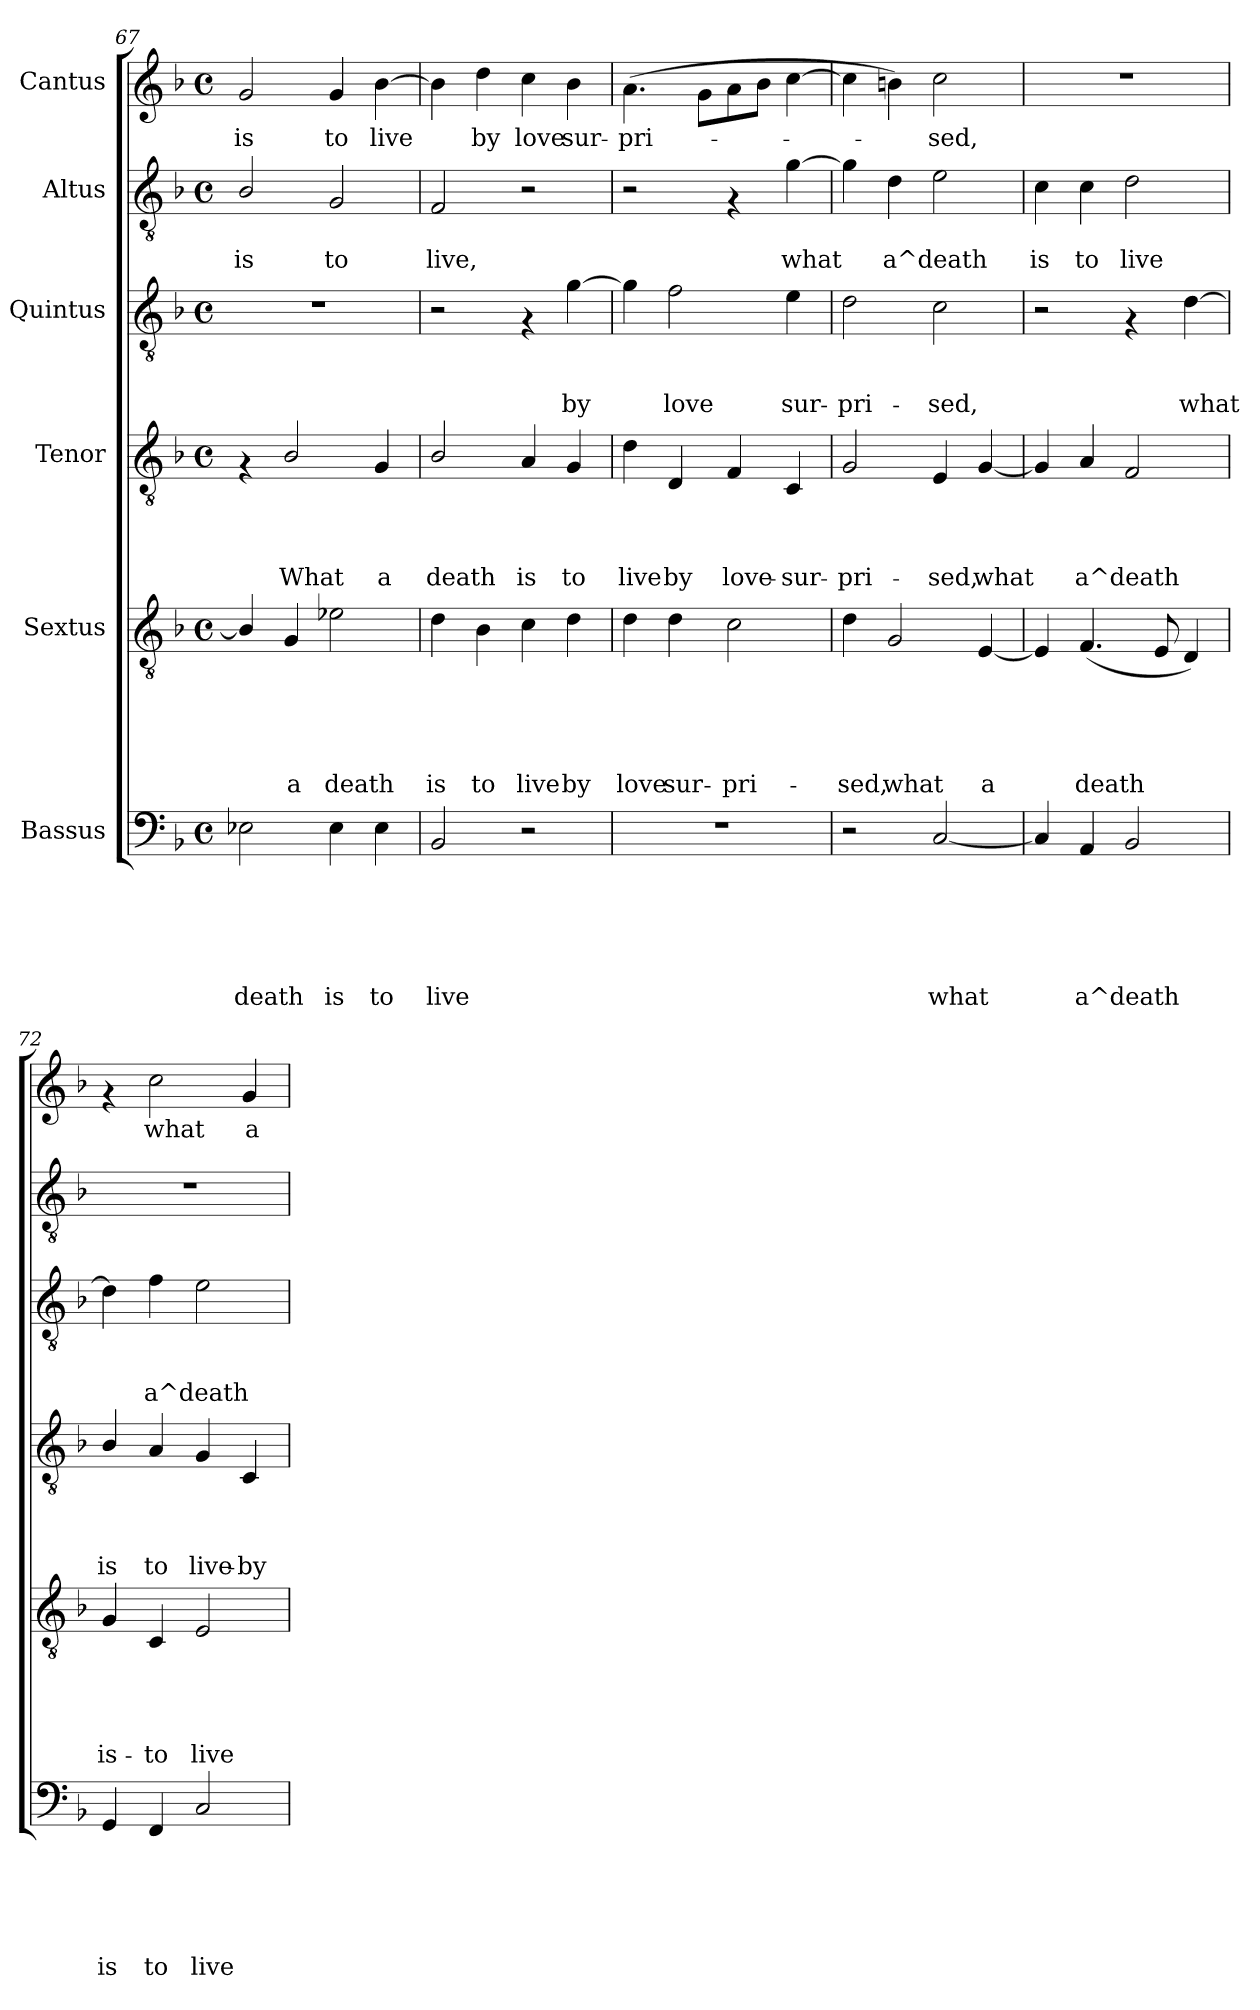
**kern	**text	**text	**text	**text	**text	**text	**kern	**text	**text	**text	**text	**text	**kern	**text	**text	**text	**text	**kern	**text	**text	**text	**kern	**text	**text	**kern	**text
*part6	*part6	*part6	*part6	*part6	*part6	*part6	*part5	*part5	*part5	*part5	*part5	*part5	*part4	*part4	*part4	*part4	*part4	*part3	*part3	*part3	*part3	*part2	*part2	*part2	*part1	*part1
*staff6	*staff6	*staff6	*staff6	*staff6	*staff6	*staff6	*staff5	*staff5	*staff5	*staff5	*staff5	*staff5	*staff4	*staff4	*staff4	*staff4	*staff4	*staff3	*staff3	*staff3	*staff3	*staff2	*staff2	*staff2	*staff1	*staff1
*I"Bassus	*	*	*	*	*	*	*I"Sextus	*	*	*	*	*	*I"Tenor	*	*	*	*	*I"Quintus	*	*	*	*I"Altus	*	*	*I"Cantus	*
*clefF4	*	*	*	*	*	*	*clefGv2	*	*	*	*	*	*clefGv2	*	*	*	*	*clefGv2	*	*	*	*clefGv2	*	*	*clefG2	*
*k[b-]	*	*	*	*	*	*	*k[b-]	*	*	*	*	*	*k[b-]	*	*	*	*	*k[b-]	*	*	*	*k[b-]	*	*	*k[b-]	*
*F:	*	*	*	*	*	*	*F:	*	*	*	*	*	*F:	*	*	*	*	*F:	*	*	*	*F:	*	*	*F:	*
*M4/4	*	*	*	*	*	*	*M4/4	*	*	*	*	*	*M4/4	*	*	*	*	*M4/4	*	*	*	*M4/4	*	*	*M4/4	*
*met(c)	*	*	*	*	*	*	*met(c)	*	*	*	*	*	*met(c)	*	*	*	*	*met(c)	*	*	*	*met(c)	*	*	*met(c)	*
=67	=67	=67	=67	=67	=67	=67	=67	=67	=67	=67	=67	=67	=67	=67	=67	=67	=67	=67	=67	=67	=67	=67	=67	=67	=67	=67
!	!	!	!	!	!	!LO:LY:b	!	!	!	!	!	!	!	!	!	!	!	!	!	!	!	!	!	!LO:LY:b	!	!LO:LY:b
2E-X\	.	.	.	.	.	death	4B-/]	.	.	.	.	.	4rF	.	.	.	.	1r	.	.	.	2B-/	.	is	2g/	is
!	!	!	!	!	!	!	!	!	!	!	!	!LO:LY:b	!	!	!	!	!LO:LY:b	!	!	!	!	!	!	!	!	!
.	.	.	.	.	.	.	4G/	.	.	.	.	a	2B-/	.	.	.	What	.	.	.	.	.	.	.	.	.
!	!	!	!	!	!	!LO:LY:b	!	!	!	!	!	!LO:LY:b	!	!	!	!	!	!	!	!	!	!	!	!LO:LY:b	!	!LO:LY:b
4E-\	.	.	.	.	.	is	2e-X\	.	.	.	.	death	.	.	.	.	.	.	.	.	.	2G/	.	to	4g/	to
!	!	!	!	!	!	!LO:LY:b	!	!	!	!	!	!	!	!	!	!	!LO:LY:b	!	!	!	!	!	!	!	!	!LO:LY:b
4E-\	.	.	.	.	.	to	.	.	.	.	.	.	4G/	.	.	.	a	.	.	.	.	.	.	.	[>4b-\	live
=68	=68	=68	=68	=68	=68	=68	=68	=68	=68	=68	=68	=68	=68	=68	=68	=68	=68	=68	=68	=68	=68	=68	=68	=68	=68	=68
!	!	!	!	!	!	!LO:LY:b	!	!	!	!	!	!LO:LY:b	!	!	!	!	!LO:LY:b	!	!	!	!	!	!	!LO:LY:b	!	!
2BB-/	.	.	.	.	.	live	4d\	.	.	.	.	is	2B-/	.	.	.	death	2r	.	.	.	2F/	.	live,	4b-\]	.
!	!	!	!	!	!	!	!	!	!	!	!	!LO:LY:b	!	!	!	!	!	!	!	!	!	!	!	!	!	!LO:LY:b
.	.	.	.	.	.	.	4B-\	.	.	.	.	to	.	.	.	.	.	.	.	.	.	.	.	.	4dd\	by
!	!	!	!	!	!	!	!	!	!	!	!	!LO:LY:b	!	!	!	!	!LO:LY:b	!	!	!	!	!	!	!	!	!LO:LY:b
2r	.	.	.	.	.	.	4c\	.	.	.	.	live	4A/	.	.	.	is	4rF	.	.	.	2r	.	.	4cc\	love
!	!	!	!	!	!	!	!	!	!	!	!	!LO:LY:b	!	!	!	!	!LO:LY:b	!	!	!	!LO:LY:b	!	!	!	!	!LO:LY:b
.	.	.	.	.	.	.	4d\	.	.	.	.	by	4G/	.	.	.	to	[>4g\	.	.	by	.	.	.	4b-\	sur-
!!LO:PB:g=z
=69	=69	=69	=69	=69	=69	=69	=69	=69	=69	=69	=69	=69	=69	=69	=69	=69	=69	=69	=69	=69	=69	=69	=69	=69	=69	=69
!	!	!	!	!	!	!	!	!	!	!	!	!LO:LY:b	!	!	!	!	!LO:LY:b	!	!	!	!	!	!	!	!	!LO:LY:b
1r	.	.	.	.	.	.	4d\	.	.	.	.	love	4d\	.	.	.	live	4g\]	.	.	.	2r	.	.	(>4.a\	-pri-
!	!	!	!	!	!	!	!	!	!	!	!	!LO:LY:b	!	!	!	!	!LO:LY:b	!	!	!	!LO:LY:b	!	!	!	!	!
.	.	.	.	.	.	.	4d\	.	.	.	.	sur-	4D/	.	.	.	by	2f\	.	.	love	.	.	.	.	.
.	.	.	.	.	.	.	.	.	.	.	.	.	.	.	.	.	.	.	.	.	.	.	.	.	8g\L	.
!	!	!	!	!	!	!	!	!	!	!	!	!LO:LY:b	!	!	!	!	!LO:LY:b	!	!	!	!	!	!	!	!	!
.	.	.	.	.	.	.	2c\	.	.	.	.	-pri-	4F/	.	.	.	love-	.	.	.	.	4rF	.	.	8a\	.
.	.	.	.	.	.	.	.	.	.	.	.	.	.	.	.	.	.	.	.	.	.	.	.	.	8b-\J	.
!	!	!	!	!	!	!	!	!	!	!	!	!	!	!	!	!	!LO:LY:b	!	!	!	!LO:LY:b	!	!	!LO:LY:b	!	!
.	.	.	.	.	.	.	.	.	.	.	.	.	4C/	.	.	.	-sur-	4e\	.	.	sur-	[>4g\	.	what	[>4cc\	.
=70	=70	=70	=70	=70	=70	=70	=70	=70	=70	=70	=70	=70	=70	=70	=70	=70	=70	=70	=70	=70	=70	=70	=70	=70	=70	=70
!	!	!	!	!	!	!	!	!	!	!	!	!LO:LY:b	!	!	!	!	!LO:LY:b	!	!	!	!LO:LY:b	!	!	!	!	!
2r	.	.	.	.	.	.	4d\	.	.	.	.	-sed,	2G/	.	.	.	-pri-	2d\	.	.	-pri-	4g\]	.	.	4cc\]	.
!	!	!	!	!	!	!	!	!	!	!	!	!LO:LY:b	!	!	!	!	!	!	!	!	!	!	!	!LO:LY:b	!	!
.	.	.	.	.	.	.	2G/	.	.	.	.	what	.	.	.	.	.	.	.	.	.	4d\	.	a^death	4bn\)	.
!	!	!	!	!	!	!LO:LY:b	!	!	!	!	!	!	!	!	!	!	!LO:LY:b	!	!	!	!LO:LY:b	!	!	!	!	!LO:LY:b
[<2C/	.	.	.	.	.	what	.	.	.	.	.	.	4E/	.	.	.	-sed,	2c\	.	.	-sed,	2e\	.	.	2cc\	-sed,
!	!	!	!	!	!	!	!	!	!	!	!	!LO:LY:b	!	!	!	!	!LO:LY:b	!	!	!	!	!	!	!	!	!
.	.	.	.	.	.	.	[<4E/	.	.	.	.	a	[<4G/	.	.	.	what	.	.	.	.	.	.	.	.	.
=71	=71	=71	=71	=71	=71	=71	=71	=71	=71	=71	=71	=71	=71	=71	=71	=71	=71	=71	=71	=71	=71	=71	=71	=71	=71	=71
!	!	!	!	!	!	!	!	!	!	!	!	!	!	!	!	!	!	!	!	!	!	!	!	!LO:LY:b	!	!
4C/]	.	.	.	.	.	.	4E/]	.	.	.	.	.	4G/]	.	.	.	.	2r	.	.	.	4c\	.	is	1r	.
!	!	!	!	!	!	!LO:LY:b	!	!	!	!	!	!LO:LY:b	!	!	!	!	!LO:LY:b	!	!	!	!	!	!	!LO:LY:b	!	!
4AA/	.	.	.	.	.	a^death	(<4.F/	.	.	.	.	death	4A/	.	.	.	a^death	.	.	.	.	4c\	.	to	.	.
!	!	!	!	!	!	!	!	!	!	!	!	!	!	!	!	!	!	!	!	!	!	!	!	!LO:LY:b	!	!
2BB-/	.	.	.	.	.	.	.	.	.	.	.	.	2F/	.	.	.	.	4rF	.	.	.	2d\	.	live	.	.
.	.	.	.	.	.	.	8E/	.	.	.	.	.	.	.	.	.	.	.	.	.	.	.	.	.	.	.
!	!	!	!	!	!	!	!	!	!	!	!	!	!	!	!	!	!	!	!	!	!LO:LY:b	!	!	!	!	!
.	.	.	.	.	.	.	4D/)	.	.	.	.	.	.	.	.	.	.	[>4d\	.	.	what	.	.	.	.	.
=72	=72	=72	=72	=72	=72	=72	=72	=72	=72	=72	=72	=72	=72	=72	=72	=72	=72	=72	=72	=72	=72	=72	=72	=72	=72	=72
!	!	!	!	!	!	!LO:LY:b	!	!	!	!	!	!LO:LY:b	!	!	!	!	!LO:LY:b	!	!	!	!	!	!	!	!	!
4GG/	.	.	.	.	.	is	4G/	.	.	.	.	is-	4B-/	.	.	.	is	4d\]	.	.	.	1r	.	.	4rf	.
!	!	!	!	!	!	!LO:LY:b	!	!	!	!	!	!LO:LY:b	!	!	!	!	!LO:LY:b	!	!	!	!LO:LY:b	!	!	!	!	!LO:LY:b
4FF/	.	.	.	.	.	to	4C/	.	.	.	.	-to	4A/	.	.	.	to	4f\	.	.	a^death	.	.	.	2cc\	what
!	!	!	!	!	!	!LO:LY:b	!	!	!	!	!	!LO:LY:b	!	!	!	!	!LO:LY:b	!	!	!	!	!	!	!	!	!
2C/	.	.	.	.	.	live	2E/	.	.	.	.	live	4G/	.	.	.	live-	2e\	.	.	.	.	.	.	.	.
!	!	!	!	!	!	!	!	!	!	!	!	!	!	!	!	!	!LO:LY:b	!	!	!	!	!	!	!	!	!LO:LY:b
.	.	.	.	.	.	.	.	.	.	.	.	.	4C/	.	.	.	-by	.	.	.	.	.	.	.	4g/	a
=	=	=	=	=	=	=	=	=	=	=	=	=	=	=	=	=	=	=	=	=	=	=	=	=	=	=
*-	*-	*-	*-	*-	*-	*-	*-	*-	*-	*-	*-	*-	*-	*-	*-	*-	*-	*-	*-	*-	*-	*-	*-	*-	*-	*-
